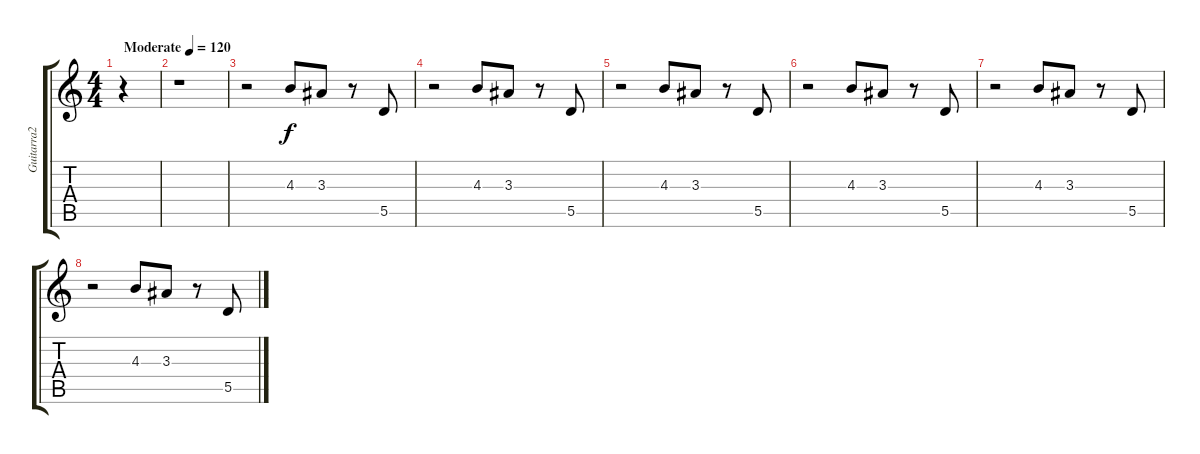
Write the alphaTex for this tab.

\track ("Guitarra2" "Guitarra2") {instrument acousticguitarsteel}
\staff {score tabs}
\tuning (E4 B3 G3 D3 A2 E2) {hide}
\ts (4 4)
\tempo (120 "Moderate")
\clef g2
\ks c
r.4{dy f instrument acousticguitarsteel} |
r.1 |
r.2 4.3.8 3.3.8 r.8 5.5.8 |
r.2 4.3.8 3.3.8 r.8 5.5.8 |
r.2 4.3.8 3.3.8 r.8 5.5.8 |
r.2 4.3.8 3.3.8 r.8 5.5.8 |
r.2 4.3.8 3.3.8 r.8 5.5.8 |
r.2 4.3.8 3.3.8 r.8 5.5.8
